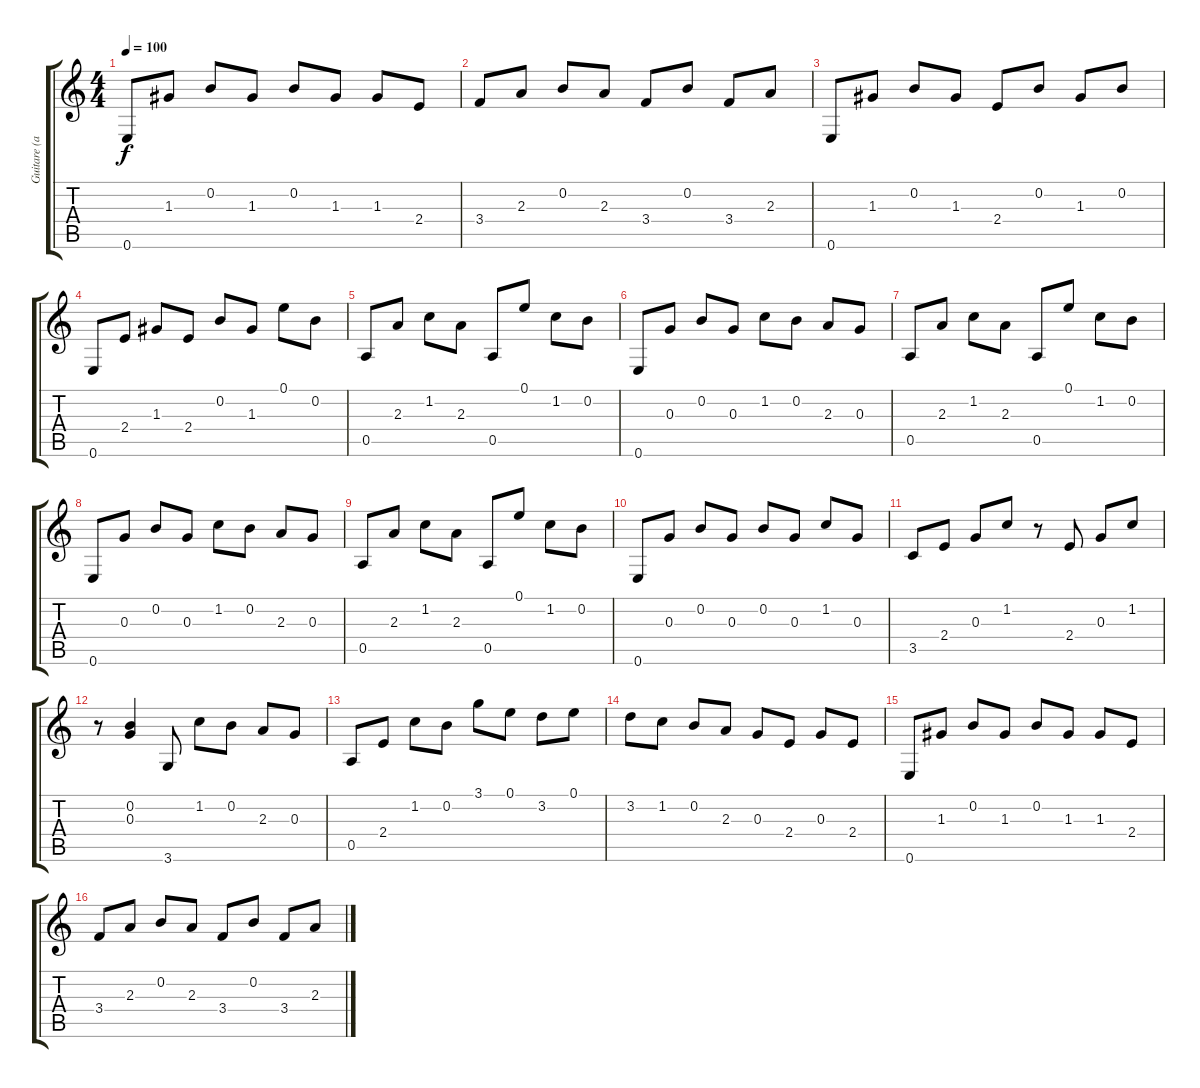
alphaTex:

\track ("Guitare (accompagnement)" "Guitare (a") {instrument acousticguitarsteel}
\staff {score tabs}
\tuning (E4 B3 G3 D3 A2 E2) {hide}
\ts (4 4)
\tempo 100
\clef g2
\ks c
0.6.8{dy f} 1.3.8 0.2.8 1.3.8 0.2.8 1.3.8 1.3.8 2.4.8 |
3.4.8 2.3.8 0.2.8 2.3.8 3.4.8 0.2.8 3.4.8 2.3.8 |
0.6.8 1.3.8 0.2.8 1.3.8 2.4.8 0.2.8 1.3.8 0.2.8 |
0.6.8 2.4.8 1.3.8 2.4.8 0.2.8 1.3.8 0.1.8 0.2.8 |
0.5.8 2.3.8 1.2.8 2.3.8 0.5.8 0.1.8 1.2.8 0.2.8 |
0.6.8 0.3.8 0.2.8 0.3.8 1.2.8 0.2.8 2.3.8 0.3.8 |
0.5.8 2.3.8 1.2.8 2.3.8 0.5.8 0.1.8 1.2.8 0.2.8 |
0.6.8 0.3.8 0.2.8 0.3.8 1.2.8 0.2.8 2.3.8 0.3.8 |
0.5.8 2.3.8 1.2.8 2.3.8 0.5.8 0.1.8 1.2.8 0.2.8 |
0.6.8 0.3.8 0.2.8 0.3.8 0.2.8 0.3.8 1.2.8 0.3.8 |
3.5.8 2.4.8 0.3.8 1.2.8 r.8 2.4.8 0.3.8 1.2.8 |
r.8 (0.2 0.3).4 3.6.8 1.2.8 0.2.8 2.3.8 0.3.8 |
0.5.8 2.4.8 1.2.8 0.2.8 3.1.8 0.1.8 3.2.8 0.1.8 |
3.2.8 1.2.8 0.2.8 2.3.8 0.3.8 2.4.8 0.3.8 2.4.8 |
0.6.8 1.3.8 0.2.8 1.3.8 0.2.8 1.3.8 1.3.8 2.4.8 |
3.4.8 2.3.8 0.2.8 2.3.8 3.4.8 0.2.8 3.4.8 2.3.8
